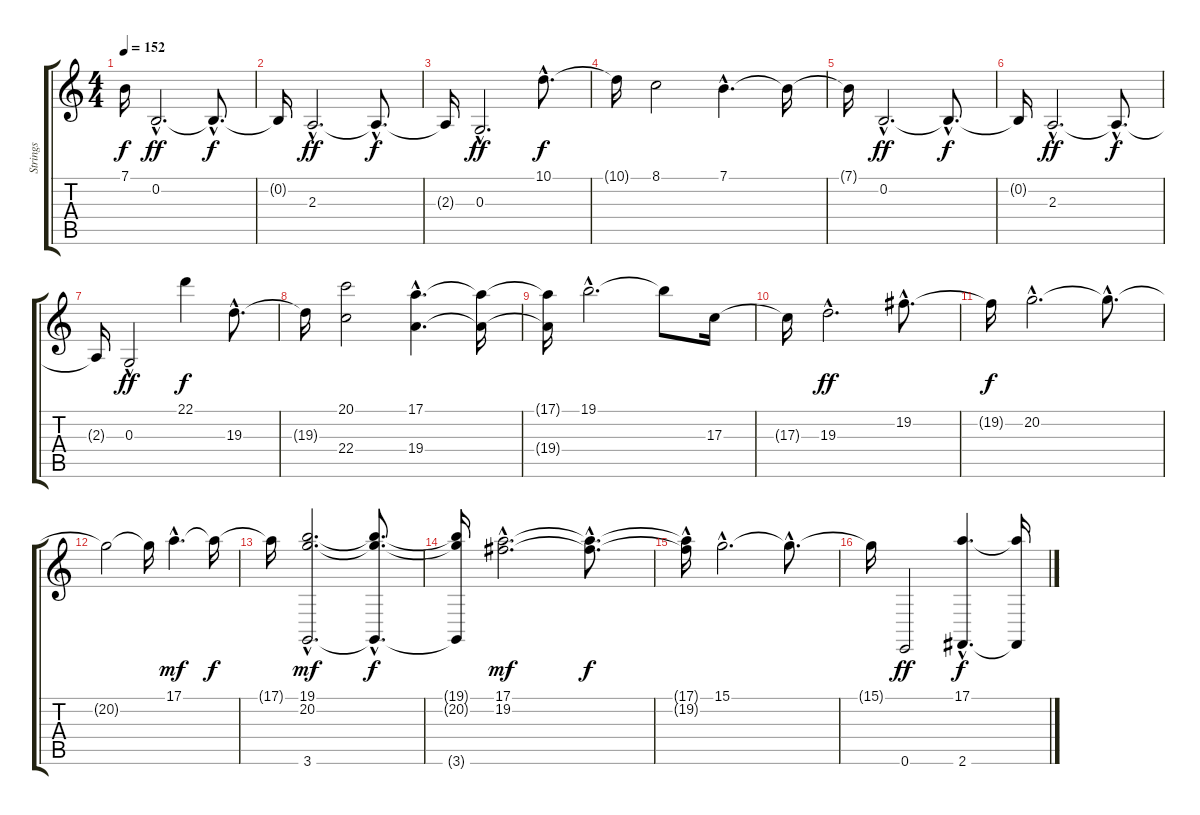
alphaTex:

\track ("Strings" "Strings") {instrument stringensemble2}
\staff {score tabs}
\tuning (E4 B3 G3 D3 A2 E2) {hide}
\ts (4 4)
\tempo 152
\clef g2
\ks c
7.1{t}.16{dy f} 0.2{hac}.2{d dy ff} 0.2{hac t}.8{d dy f} |
0.2{t}.16 2.3{hac}.2{d dy ff} 2.3{hac t}.8{d dy f} |
2.3{t}.16 0.3{hac}.2{d dy ff} 10.1{hac}.8{d dy f} |
10.1{t}.16 8.1.2 7.1{hac}.4{d} 7.1{t}.16 |
7.1{t}.16 0.2{hac}.2{d dy ff} 0.2{hac t}.8{d dy f} |
0.2{t}.16 2.3{hac}.2{d dy ff} 2.3{hac t}.8{d dy f} |
2.3{t}.16 0.3{hac}.2{dy ff} 22.1.4{dy f} 19.3{hac}.8{d} |
19.3{t}.16 (20.1 22.4).2 (17.1{hac} 19.4{hac}).4{d} (17.1{t} 19.4{t}).16 |
(17.1{t} 19.4{t}).16 19.1{hac}.2{d} 19.1{t}.8 17.3.16 |
17.3{t}.16 19.3{hac}.2{d dy ff} 19.2{hac}.8{d} |
19.2{t}.16{dy f} 20.2{hac}.2{d} 20.2{hac t}.8{d} |
20.2{t}.2 20.2{t}.16 17.1{hac}.4{d dy mf} 17.1{t}.16{dy f} |
17.1{t}.16 (19.1{hac} 20.2{hac} 3.6{hac}).2{d dy mf} (19.1{hac t} 20.2{hac t} 3.6{hac t}).8{d dy f} |
(19.1{t} 20.2{t} 3.6{t}).16 (17.1{hac} 19.2{hac}).2{d dy mf} (17.1{hac t} 19.2{hac t}).8{d dy f} |
(17.1{hac t} 19.2{t}).16 15.1{hac}.2{d} 15.1{hac t}.8{d} |
15.1{t}.16 0.6.2{dy ff} (17.1{hac} 2.6{hac}).4{d dy f} (17.1{t} 2.6{t}).16
